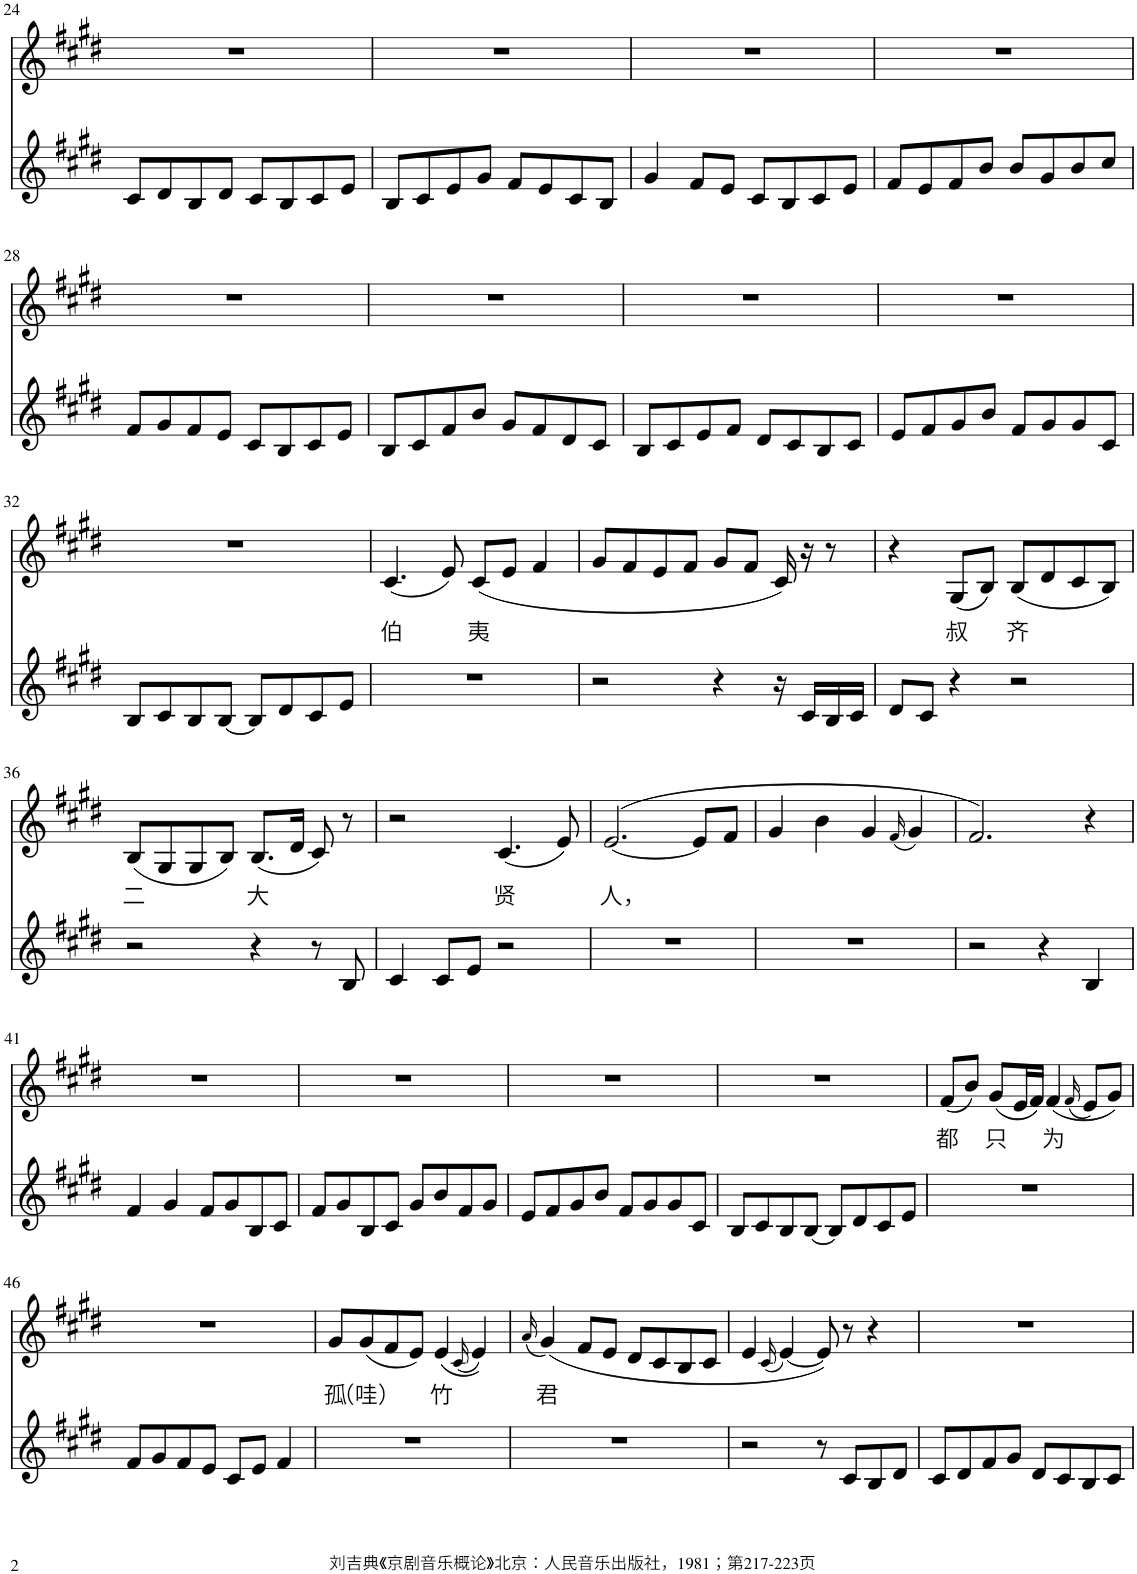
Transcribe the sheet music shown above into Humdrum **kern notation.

**kern	**kern	**text
*part2	*part1	*part1
*staff2	*staff1	*staff1
*I"Piano	*I"Piano	*
*I'Pno	*I'Pno	*
!!LO:PB:g=z
*clefG2	*clefG2	*
*k[f#c#g#d#]	*k[f#c#g#d#]	*
*M4/4	*M4/4	*
=24	=24	=24
8c#/L	1r	.
8d#/	.	.
8B/	.	.
8d#/J	.	.
8c#/L	.	.
8B/	.	.
8c#/	.	.
8e/J	.	.
=25	=25	=25
8B/L	1r	.
8c#/	.	.
8e/	.	.
8g#/J	.	.
8f#/L	.	.
8e/	.	.
8c#/	.	.
8B/J	.	.
=26	=26	=26
4g#/	1r	.
8f#/L	.	.
8e/J	.	.
8c#/L	.	.
8B/	.	.
8c#/	.	.
8e/J	.	.
=27	=27	=27
8f#/L	1r	.
8e/	.	.
8f#/	.	.
8b/J	.	.
8b/L	.	.
8g#/	.	.
8b/	.	.
8cc#/J	.	.
!!LO:LB:g=z
=28	=28	=28
8f#/L	1r	.
8g#/	.	.
8f#/	.	.
8e/J	.	.
8c#/L	.	.
8B/	.	.
8c#/	.	.
8e/J	.	.
=29	=29	=29
8B/L	1r	.
8c#/	.	.
8f#/	.	.
8b/J	.	.
8g#/L	.	.
8f#/	.	.
8d#/	.	.
8c#/J	.	.
=30	=30	=30
8B/L	1r	.
8c#/	.	.
8e/	.	.
8f#/J	.	.
8d#/L	.	.
8c#/	.	.
8B/	.	.
8c#/J	.	.
=31	=31	=31
8e/L	1r	.
8f#/	.	.
8g#/	.	.
8b/J	.	.
8f#/L	.	.
8g#/	.	.
8g#/	.	.
8c#/J	.	.
!!LO:LB:g=z
=32	=32	=32
8B/L	1r	.
8c#/	.	.
8B/	.	.
[8B/J	.	.
8B/L]	.	.
8d#/	.	.
8c#/	.	.
8e/J	.	.
=33	=33	=33
!	!	!LO:LY:b
1r	(4.c#/	伯
.	8e/)	.
!	!	!LO:LY:b
.	(8c#/L	夷
.	8e/J	.
.	4f#/	.
=34	=34	=34
2r	8g#/L	.
.	8f#/	.
.	8e/	.
.	8f#/J	.
4r	8g#/L	.
.	8f#/J	.
16r	16c#/)	.
16c#/LL	16r	.
16B/	8r	.
16c#/JJ	.	.
=35	=35	=35
8d#/L	4r	.
8c#/J	.	.
!	!	!LO:LY:b
4r	(8G#/L	叔
.	8B/J)	.
!	!	!LO:LY:b
2r	(8B/L	齐
.	8d#/	.
.	8c#/	.
.	8B/J)	.
!!LO:LB:g=z
=36	=36	=36
!	!	!LO:LY:b
2r	(8B/L	二
.	8G#/	.
.	8G#/	.
.	8B/J)	.
!	!	!LO:LY:b
4r	(8.B/L	大
.	16d#/Jk	.
8r	8c#/)	.
8B/	8r	.
=37	=37	=37
4c#/	2r	.
8c#/L	.	.
8e/J	.	.
!	!	!LO:LY:b
2r	(4.c#/	贤
.	8e/)	.
=38	=38	=38
!	!	!LO:LY:b
1r	([2.e/	人，
.	8e/L]	.
.	8f#/J	.
=39	=39	=39
1r	4g#/	.
.	4b\	.
.	4g#/	.
.	(16qf#/	.
.	4g#/)	.
=40	=40	=40
2r	2.f#/)	.
4r	.	.
4B/	4r	.
!!LO:LB:g=z
=41	=41	=41
4f#/	1r	.
4g#/	.	.
8f#/L	.	.
8g#/	.	.
8B/	.	.
8c#/J	.	.
=42	=42	=42
8f#/L	1r	.
8g#/	.	.
8B/	.	.
8c#/J	.	.
8g#/L	.	.
8b/	.	.
8f#/	.	.
8g#/J	.	.
=43	=43	=43
8e/L	1r	.
8f#/	.	.
8g#/	.	.
8b/J	.	.
8f#/L	.	.
8g#/	.	.
8g#/	.	.
8c#/J	.	.
=44	=44	=44
8B/L	1r	.
8c#/	.	.
8B/	.	.
[8B/J	.	.
8B/L]	.	.
8d#/	.	.
8c#/	.	.
8e/J	.	.
=45	=45	=45
!	!	!LO:LY:b
1r	(8f#/L	都
.	8b/J)	.
!	!	!LO:LY:b
.	(8g#/L	只
.	16e/L	.
.	16f#/JJ)	.
!	!	!LO:LY:b
.	(4f#/	为
.	(16qf#/	.
.	8e/L)	.
.	8g#/J)	.
!!LO:LB:g=z
=46	=46	=46
8f#/L	1r	.
8g#/	.	.
8f#/	.	.
8e/J	.	.
8c#/L	.	.
8e/J	.	.
4f#/	.	.
=47	=47	=47
!	!	!LO:LY:b
1r	8g#/L	孤
!	!	!LO:LY:b
.	(8g#/	（哇）
.	8f#/	.
.	8e/J)	.
!	!	!LO:LY:b
.	(4e/	竹
.	(16qc#/	.
.	4e/))	.
=48	=48	=48
.	(16qa/	.
!	!	!LO:LY:b
1r	(4g#/)	君
.	8f#/L	.
.	8e/J	.
.	8d#/L	.
.	8c#/	.
.	8B/	.
.	8c#/J	.
=49	=49	=49
2r	4e/	.
.	(16qc#/	.
.	[4e/)	.
8r	8e/])	.
8c#/L	8r	.
8B/	4r	.
8d#/J	.	.
=50	=50	=50
8c#/L	1r	.
8d#/	.	.
8f#/	.	.
8g#/J	.	.
8d#/L	.	.
8c#/	.	.
8B/	.	.
8c#/J	.	.
=	=	=
*-	*-	*-
